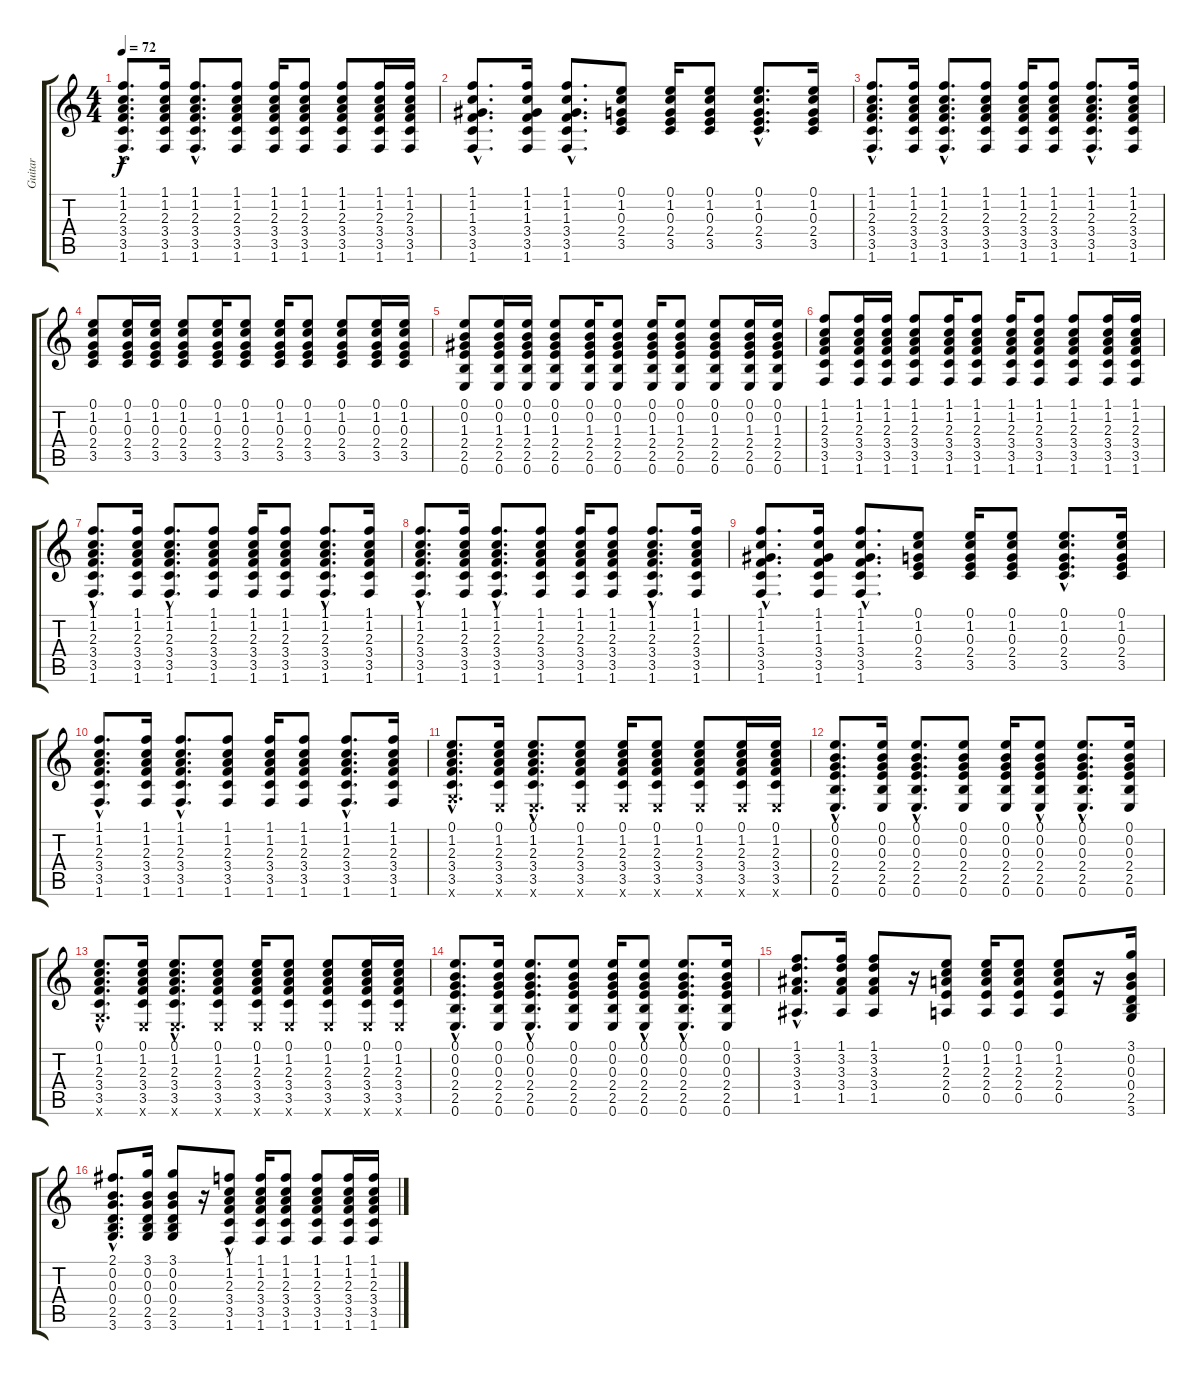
\track ("Guitar" "Guitar") {instrument acousticguitarsteel}
\staff {score tabs}
\tuning (E4 B3 G3 D3 A2 E2) {hide}
\ts (4 4)
\tempo 72
\clef g2
\ks c
(1.1{hac} 1.2{hac} 2.3{hac} 3.4{hac} 3.5{hac} 1.6{hac}).8{d dy f} (1.1 1.2 2.3 3.4 3.5 1.6).16 (1.1{hac} 1.2{hac} 2.3{hac} 3.4{hac} 3.5{hac} 1.6{hac}).8{d} (1.1 1.2 2.3 3.4 3.5 1.6).8 (1.1 1.2 2.3 3.4 3.5 1.6).16 (1.1 1.2 2.3 3.4 3.5 1.6).8 (1.1 1.2 2.3 3.4 3.5 1.6).8 (1.1 1.2 2.3 3.4 3.5 1.6).16 (1.1 1.2 2.3 3.4 3.5 1.6).16 |
(1.1{hac} 1.2{hac} 1.3{hac} 3.4{hac} 3.5{hac} 1.6{hac}).8{d} (1.1 1.2 1.3 3.4 3.5 1.6).16 (1.1{hac} 1.2{hac} 1.3{hac} 3.4{hac} 3.5{hac} 1.6{hac}).8{d} (0.1 1.2 0.3 2.4 3.5).8 (0.1 1.2 0.3 2.4 3.5).16 (0.1 1.2 0.3 2.4 3.5).8 (0.1{hac} 1.2{hac} 0.3{hac} 2.4{hac} 3.5{hac}).8{d} (0.1 1.2 0.3 2.4 3.5).16 |
(1.1{hac} 1.2{hac} 2.3{hac} 3.4{hac} 3.5{hac} 1.6{hac}).8{d} (1.1 1.2 2.3 3.4 3.5 1.6).16 (1.1{hac} 1.2{hac} 2.3{hac} 3.4{hac} 3.5{hac} 1.6{hac}).8{d} (1.1 1.2 2.3 3.4 3.5 1.6).8 (1.1 1.2 2.3 3.4 3.5 1.6).16 (1.1 1.2 2.3 3.4 3.5 1.6).8 (1.1{hac} 1.2{hac} 2.3{hac} 3.4{hac} 3.5{hac} 1.6{hac}).8{d} (1.1 1.2 2.3 3.4 3.5 1.6).16 |
(0.1 1.2 0.3 2.4 3.5).8 (0.1 1.2 0.3 2.4 3.5).16 (0.1 1.2 0.3 2.4 3.5).16 (0.1 1.2 0.3 2.4 3.5).8 (0.1 1.2 0.3 2.4 3.5).16 (0.1 1.2 0.3 2.4 3.5).8 (0.1 1.2 0.3 2.4 3.5).16 (0.1 1.2 0.3 2.4 3.5).8 (0.1 1.2 0.3 2.4 3.5).8 (0.1 1.2 0.3 2.4 3.5).16 (0.1 1.2 0.3 2.4 3.5).16 |
(0.1 0.2 1.3 2.4 2.5 0.6).8 (0.1 0.2 1.3 2.4 2.5 0.6).16 (0.1 0.2 1.3 2.4 2.5 0.6).16 (0.1 0.2 1.3 2.4 2.5 0.6).8 (0.1 0.2 1.3 2.4 2.5 0.6).16 (0.1 0.2 1.3 2.4 2.5 0.6).8 (0.1 0.2 1.3 2.4 2.5 0.6).16 (0.1 0.2 1.3 2.4 2.5 0.6).8 (0.1 0.2 1.3 2.4 2.5 0.6).8 (0.1 0.2 1.3 2.4 2.5 0.6).16 (0.1 0.2 1.3 2.4 2.5 0.6).16 |
(1.1 1.2 2.3 3.4 3.5 1.6).8 (1.1 1.2 2.3 3.4 3.5 1.6).16 (1.1 1.2 2.3 3.4 3.5 1.6).16 (1.1 1.2 2.3 3.4 3.5 1.6).8 (1.1 1.2 2.3 3.4 3.5 1.6).16 (1.1 1.2 2.3 3.4 3.5 1.6).8 (1.1 1.2 2.3 3.4 3.5 1.6).16 (1.1 1.2 2.3 3.4 3.5 1.6).8 (1.1 1.2 2.3 3.4 3.5 1.6).8 (1.1 1.2 2.3 3.4 3.5 1.6).16 (1.1 1.2 2.3 3.4 3.5 1.6).16 |
(1.1{hac} 1.2{hac} 2.3{hac} 3.4{hac} 3.5{hac} 1.6{hac}).8{d} (1.1 1.2 2.3 3.4 3.5 1.6).16 (1.1{hac} 1.2{hac} 2.3{hac} 3.4{hac} 3.5{hac} 1.6{hac}).8{d} (1.1 1.2 2.3 3.4 3.5 1.6).8 (1.1 1.2 2.3 3.4 3.5 1.6).16 (1.1 1.2 2.3 3.4 3.5 1.6).8 (1.1{hac} 1.2{hac} 2.3{hac} 3.4{hac} 3.5{hac} 1.6{hac}).8{d} (1.1 1.2 2.3 3.4 3.5 1.6).16 |
(1.1{hac} 1.2{hac} 2.3{hac} 3.4{hac} 3.5{hac} 1.6{hac}).8{d} (1.1 1.2 2.3 3.4 3.5 1.6).16 (1.1{hac} 1.2{hac} 2.3{hac} 3.4{hac} 3.5{hac} 1.6{hac}).8{d} (1.1 1.2 2.3 3.4 3.5 1.6).8 (1.1 1.2 2.3 3.4 3.5 1.6).16 (1.1 1.2 2.3 3.4 3.5 1.6).8 (1.1{hac} 1.2{hac} 2.3{hac} 3.4{hac} 3.5{hac} 1.6{hac}).8{d} (1.1 1.2 2.3 3.4 3.5 1.6).16 |
(1.1{hac} 1.2{hac} 1.3{hac} 3.4{hac} 3.5{hac} 1.6{hac}).8{d} (1.1 1.2 1.3 3.4 3.5 1.6).16 (1.1{hac} 1.2{hac} 1.3{hac} 3.4{hac} 3.5{hac} 1.6{hac}).8{d} (0.1 1.2 0.3 2.4 3.5).8 (0.1 1.2 0.3 2.4 3.5).16 (0.1 1.2 0.3 2.4 3.5).8 (0.1{hac} 1.2{hac} 0.3{hac} 2.4{hac} 3.5{hac}).8{d} (0.1 1.2 0.3 2.4 3.5).16 |
(1.1{hac} 1.2{hac} 2.3{hac} 3.4{hac} 3.5{hac} 1.6{hac}).8{d} (1.1 1.2 2.3 3.4 3.5 1.6).16 (1.1{hac} 1.2{hac} 2.3{hac} 3.4{hac} 3.5{hac} 1.6{hac}).8{d} (1.1 1.2 2.3 3.4 3.5 1.6).8 (1.1 1.2 2.3 3.4 3.5 1.6).16 (1.1 1.2 2.3 3.4 3.5 1.6).8 (1.1{hac} 1.2{hac} 2.3{hac} 3.4{hac} 3.5{hac} 1.6{hac}).8{d} (1.1 1.2 2.3 3.4 3.5 1.6).16 |
(0.1{hac} 1.2{hac} 2.3{hac} 3.4{hac} 3.5{hac} 3.6{hac x}).8{d} (0.1 1.2 2.3 3.4 3.5 0.6{x}).16 (0.1{hac} 1.2{hac} 2.3{hac} 3.4{hac} 3.5{hac} 0.6{hac x}).8{d} (0.1 1.2 2.3 3.4 3.5 0.6{x}).8 (0.1 1.2 2.3 3.4 3.5 0.6{x}).16 (0.1 1.2 2.3 3.4 3.5 0.6{x}).8 (0.1 1.2 2.3 3.4 3.5 0.6{x}).8 (0.1 1.2 2.3 3.4 3.5 0.6{x}).16 (0.1 1.2 2.3 3.4 3.5 0.6{x}).16 |
(0.1{hac} 0.2{hac} 0.3{hac} 2.4{hac} 2.5{hac} 0.6{hac}).8{d} (0.1 0.2 0.3 2.4 2.5 0.6).16 (0.1{hac} 0.2{hac} 0.3{hac} 2.4{hac} 2.5{hac} 0.6{hac}).8{d} (0.1 0.2 0.3 2.4 2.5 0.6).8 (0.1 0.2 0.3 2.4 2.5 0.6).16 (0.1 0.2{hac} 0.3{hac} 2.4 2.5 0.6).8 (0.1{hac} 0.2 0.3 2.4 2.5 0.6{hac}).8{d} (0.1 0.2 0.3 2.4 2.5 0.6).16 |
(0.1{hac} 1.2{hac} 2.3{hac} 3.4{hac} 3.5{hac} 3.6{hac x}).8{d} (0.1 1.2 2.3 3.4 3.5 0.6{x}).16 (0.1{hac} 1.2{hac} 2.3{hac} 3.4{hac} 3.5{hac} 0.6{hac x}).8{d} (0.1 1.2 2.3 3.4 3.5 0.6{x}).8 (0.1 1.2 2.3 3.4 3.5 0.6{x}).16 (0.1 1.2 2.3 3.4 3.5 0.6{x}).8 (0.1 1.2 2.3 3.4 3.5 0.6{x}).8 (0.1 1.2 2.3 3.4 3.5 0.6{x}).16 (0.1 1.2 2.3 3.4 3.5 0.6{x}).16 |
(0.1{hac} 0.2{hac} 0.3{hac} 2.4{hac} 2.5{hac} 0.6{hac}).8{d} (0.1 0.2 0.3 2.4 2.5 0.6).16 (0.1{hac} 0.2{hac} 0.3{hac} 2.4{hac} 2.5{hac} 0.6{hac}).8{d} (0.1 0.2 0.3 2.4 2.5 0.6).8 (0.1 0.2 0.3 2.4 2.5 0.6).16 (0.1 0.2{hac} 0.3{hac} 2.4 2.5 0.6).8 (0.1{hac} 0.2 0.3 2.4 2.5 0.6{hac}).8{d} (0.1 0.2 0.3 2.4 2.5 0.6).16 |
(1.1{hac} 3.2{hac} 3.3{hac} 3.4{hac} 1.5{hac}).8{d} (1.1 3.2 3.3 3.4 1.5).16 (1.1 3.2 3.3 3.4 1.5).8 r.16 (0.1 1.2 2.3 2.4 0.5).8 (0.1 1.2 2.3 2.4 0.5).16 (0.1 1.2 2.3 2.4 0.5).8 (0.1 1.2 2.3 2.4 0.5).8 r.16 (3.1 0.2 0.3 0.4 2.5 3.6).16 |
(2.1{hac} 0.2{hac} 0.3{hac} 0.4{hac} 2.5{hac} 3.6{hac}).8{d} (3.1 0.2 0.3 0.4 2.5 3.6).16 (3.1 0.2 0.3 0.4 2.5 3.6).8 r.16 (1.1 1.2 2.3 3.4{hac} 3.5 1.6).8 (1.1 1.2 2.3 3.4 3.5 1.6).16 (1.1 1.2 2.3 3.4 3.5 1.6).8 (1.1 1.2 2.3 3.4 3.5 1.6).8 (1.1 1.2 2.3 3.4 3.5 1.6).16 (1.1 1.2 2.3 3.4 3.5 1.6).16
